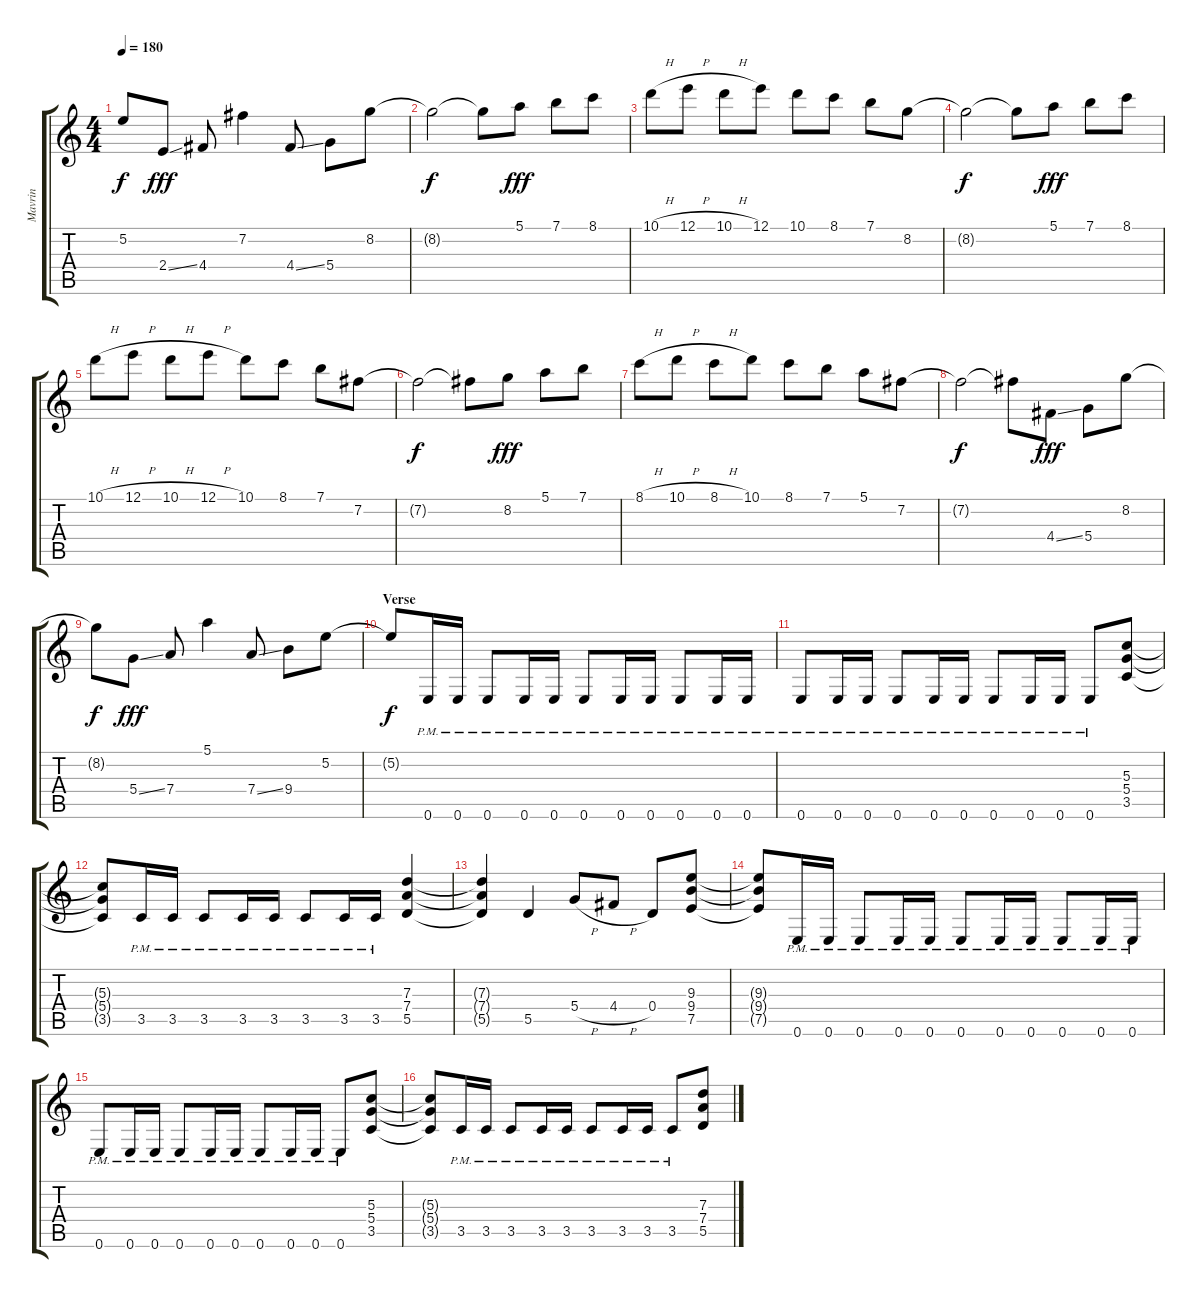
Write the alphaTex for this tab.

\track ("Mavrin" "Mavrin") {instrument overdrivenguitar}
\staff {score tabs}
\tuning (E4 B3 G3 D3 A2 E2) {hide}
\ts (4 4)
\tempo 180
\clef g2
\ks c
5.2{t}.8{dy f} 2.4{ss}.8{dy fff} 4.4.8 7.2.4 4.4{ss}.8 5.4.8 8.2.8 |
8.2{t}.2{dy f} 8.2{t}.8 5.1.8{dy fff} 7.1.8 8.1.8 |
10.1{h}.8 12.1{h}.8 10.1{h}.8 12.1.8 10.1.8 8.1.8 7.1.8 8.2.8 |
8.2{t}.2{dy f} 8.2{t}.8 5.1.8{dy fff} 7.1.8 8.1.8 |
10.1{h}.8 12.1{h}.8 10.1{h}.8 12.1{h}.8 10.1.8 8.1.8 7.1.8 7.2.8 |
7.2{t}.2{dy f} 7.2{t}.8 8.2.8{dy fff} 5.1.8 7.1.8 |
8.1{h}.8 10.1{h}.8 8.1{h}.8 10.1.8 8.1.8 7.1.8 5.1.8 7.2.8 |
7.2{t}.2{dy f} 7.2{t}.8 4.4{ss}.8{dy fff} 5.4.8 8.2.8 |
8.2{t}.8{dy f} 5.4{ss}.8{dy fff} 7.4.8 5.1.4 7.4{ss}.8 9.4.8 5.2.8 |
\section ("" "Verse")
5.2{t}.8{dy f} 0.6{pm}.16 0.6{pm}.16 0.6{pm}.8 0.6{pm}.16 0.6{pm}.16 0.6{pm}.8 0.6{pm}.16 0.6{pm}.16 0.6{pm}.8 0.6{pm}.16 0.6{pm}.16 |
0.6{pm}.8 0.6{pm}.16 0.6{pm}.16 0.6{pm}.8 0.6{pm}.16 0.6{pm}.16 0.6{pm}.8 0.6{pm}.16 0.6{pm}.16 0.6{pm}.8 (5.3 5.4 3.5).8 |
(5.3{t} 5.4{t} 3.5{t}).8 3.5{pm}.16 3.5{pm}.16 3.5{pm}.8 3.5{pm}.16 3.5{pm}.16 3.5{pm}.8 3.5{pm}.16 3.5{pm}.16 (7.3 7.4 5.5).4 |
(7.3{t} 7.4{t} 5.5{t}).4 5.5.4 5.4{h}.8 4.4{h}.8 0.4.8 (9.3 9.4 7.5).8 |
(9.3{t} 9.4{t} 7.5{t}).8 0.6{pm}.16 0.6{pm}.16 0.6{pm}.8 0.6{pm}.16 0.6{pm}.16 0.6{pm}.8 0.6{pm}.16 0.6{pm}.16 0.6{pm}.8 0.6{pm}.16 0.6{pm}.16 |
0.6{pm}.8 0.6{pm}.16 0.6{pm}.16 0.6{pm}.8 0.6{pm}.16 0.6{pm}.16 0.6{pm}.8 0.6{pm}.16 0.6{pm}.16 0.6{pm}.8 (5.3 5.4 3.5).8 |
(5.3{t} 5.4{t} 3.5{t}).8 3.5{pm}.16 3.5{pm}.16 3.5{pm}.8 3.5{pm}.16 3.5{pm}.16 3.5{pm}.8 3.5{pm}.16 3.5{pm}.16 3.5{pm}.8 (7.3 7.4 5.5).8
